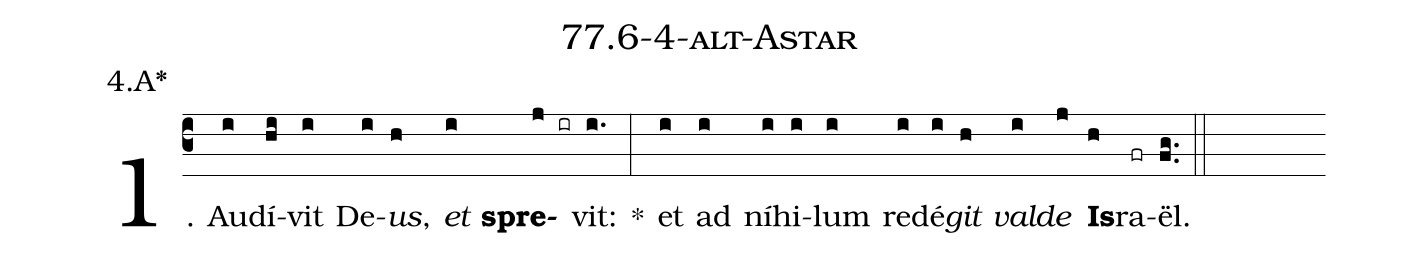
name: 77.6-4-alt-Astar;
annotation: 4.A*;
%%
(c3)1. Au(i)dí(hi)vit(i) De(i)<i>us</i>,(h) <i>et</i>(i) <b>spre</b>(j ir)vit:(i.) *(:) et(i) ad(i) ní(i)hi(i)lum(i) red(i)é(i)<i>git</i>(h) <i>val</i>(i)<i>de</i>(j) <b>Is</b>(h)ra(fr)ël.(fg..) (::)


%E(i) u(h) o(i) u(j) a(h) e.(fg..) (::)
